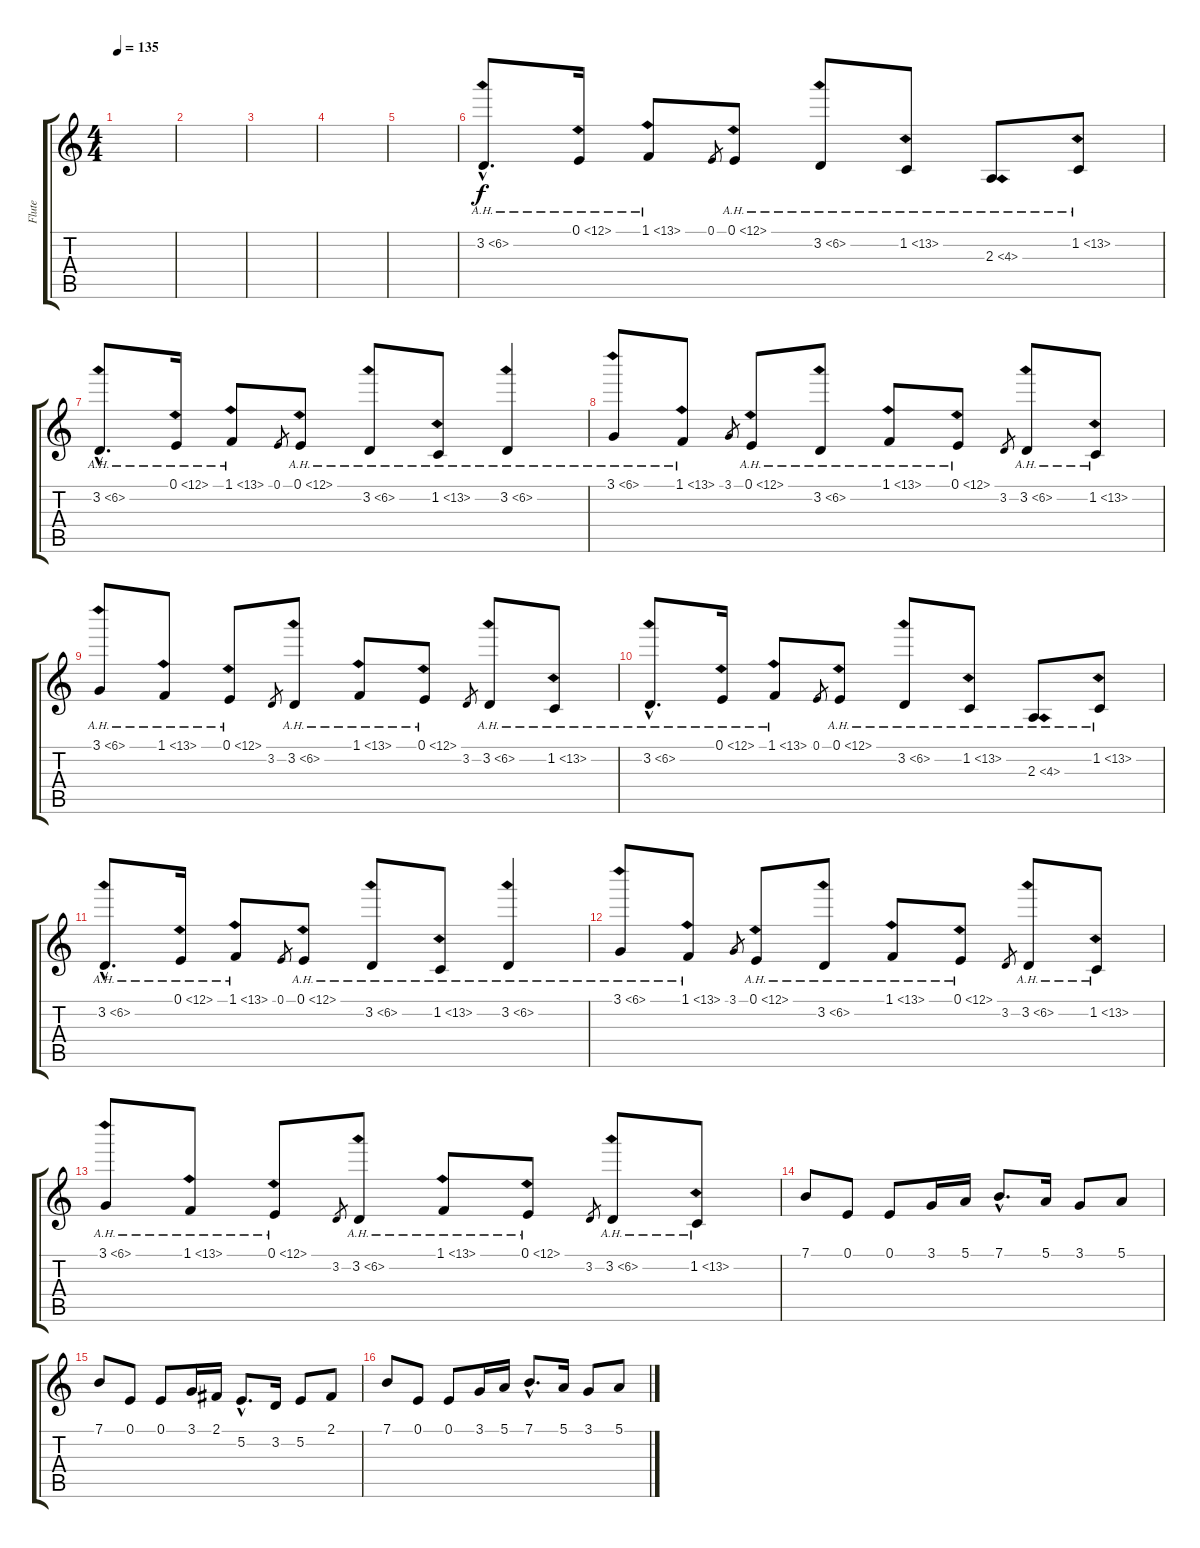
\track ("Flute" "Flute") {instrument panflute}
\staff {score tabs}
\tuning (E4 B3 G3 D3 A2 E2) {hide}
\ts (4 4)
\tempo 135
\clef g2
\ks c
|
|
|
|
|
3.2{ah 3 hac}.8{d} 0.1{ah 12}.16 1.1{ah 12}.8 0.1.8{gr} 0.1{ah 12}.8 3.2{ah 3}.8 1.2{ah 12}.8 2.3{ah 2}.8 1.2{ah 12}.8 |
3.2{ah 3 hac}.8{d} 0.1{ah 12}.16 1.1{ah 12}.8 0.1.8{gr} 0.1{ah 12}.8 3.2{ah 3}.8 1.2{ah 12}.8 3.2{ah 3}.4 |
3.1{ah 3}.8 1.1{ah 12}.8 3.1.8{gr} 0.1{ah 12}.8 3.2{ah 3}.8 1.1{ah 12}.8 0.1{ah 12}.8 3.2.8{gr} 3.2{ah 3}.8 1.2{ah 12}.8 |
3.1{ah 3}.8 1.1{ah 12}.8 0.1{ah 12}.8 3.2.8{gr} 3.2{ah 3}.8 1.1{ah 12}.8 0.1{ah 12}.8 3.2.8{gr} 3.2{ah 3}.8 1.2{ah 12}.8 |
3.2{ah 3 hac}.8{d} 0.1{ah 12}.16 1.1{ah 12}.8 0.1.8{gr} 0.1{ah 12}.8 3.2{ah 3}.8 1.2{ah 12}.8 2.3{ah 2}.8 1.2{ah 12}.8 |
3.2{ah 3 hac}.8{d} 0.1{ah 12}.16 1.1{ah 12}.8 0.1.8{gr} 0.1{ah 12}.8 3.2{ah 3}.8 1.2{ah 12}.8 3.2{ah 3}.4 |
3.1{ah 3}.8 1.1{ah 12}.8 3.1.8{gr} 0.1{ah 12}.8 3.2{ah 3}.8 1.1{ah 12}.8 0.1{ah 12}.8 3.2.8{gr} 3.2{ah 3}.8 1.2{ah 12}.8 |
3.1{ah 3}.8 1.1{ah 12}.8 0.1{ah 12}.8 3.2.8{gr} 3.2{ah 3}.8 1.1{ah 12}.8 0.1{ah 12}.8 3.2.8{gr} 3.2{ah 3}.8 1.2{ah 12}.8 |
7.1.8 0.1.8 0.1.8 3.1.16 5.1.16 7.1{hac}.8{d} 5.1.16 3.1.8 5.1.8 |
7.1.8 0.1.8 0.1.8 3.1.16 2.1.16 5.2{hac}.8{d} 3.2.16 5.2.8 2.1.8 |
7.1.8 0.1.8 0.1.8 3.1.16 5.1.16 7.1{hac}.8{d} 5.1.16 3.1.8 5.1.8
